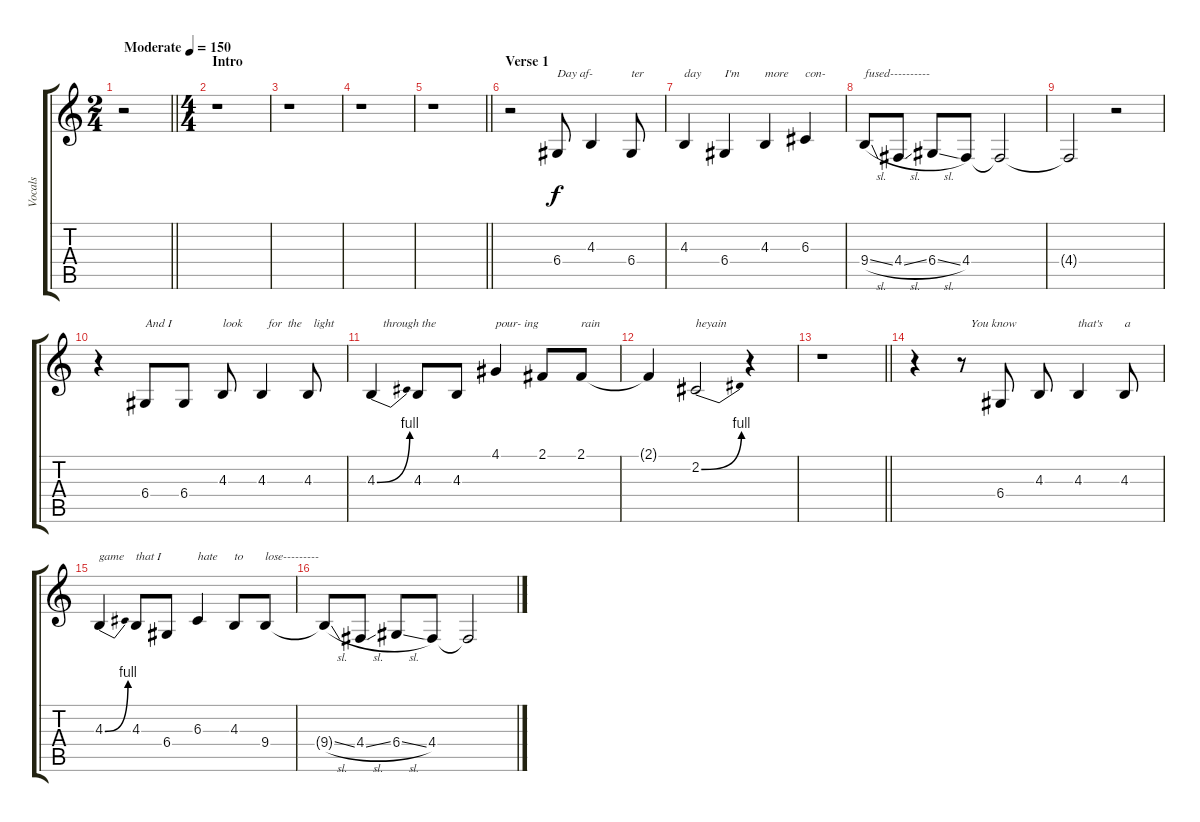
\track ("Vocals" "Vocals") {instrument clarinet}
\staff {score tabs}
\tuning (E4 B3 G3 D3 A2 E2) {hide}
\ts (2 4)
\tempo (150 "Moderate")
\clef g2
\barLineRight lightlight
\ks c
r.2{dy f instrument clarinet} |
\ts (4 4)
\section ("" "Intro")
r.1 |
r.1 |
r.1 |
\barLineRight lightlight
r.1 |
\section ("" "Verse 1")
r.2 6.4.8{txt "Day af-"} 4.3.4 6.4.8{txt "ter"} |
4.3.4{txt "day"} 6.4.4{txt "I'm"} 4.3.4{txt "more"} 6.3.4{txt "con-"} |
9.4{sl}.8{txt "fused----------"} 4.4{sl}.8 6.4{sl}.8 4.4.8 4.4{t}.2 |
4.4{t}.2 r.2 |
r.4 6.4.8{txt "And I"} 6.4.8 4.3.8{txt "look"} 4.3.4{txt "  for  the    light"} 4.3.8 |
4.3{be (bend 0 0 60 4)}.4{txt "    through the"} 4.3.8 4.3.8 4.1.4{txt "pour- ing"} 2.1.8 2.1.8{txt "rain"} |
2.1{t}.4 2.2{be (bend 0 0 60 4)}.2{txt "heyain"} r.4 |
\barLineRight lightlight
r.1 |
r.4 r.8{txt "   You know"} 6.4.8 4.3.8 4.3.4{txt "that's "} 4.3.8{txt "a"} |
4.3{be (bend 0 0 60 4)}.4{txt "game"} 4.3.8{txt "that I"} 6.4.8 6.3.4{txt "hate"} 4.3.8{txt "to"} 9.4.8{txt "lose---------"} |
9.4{sl t}.8 4.4{sl}.8 6.4{sl}.8 4.4.8 4.4{t}.2
